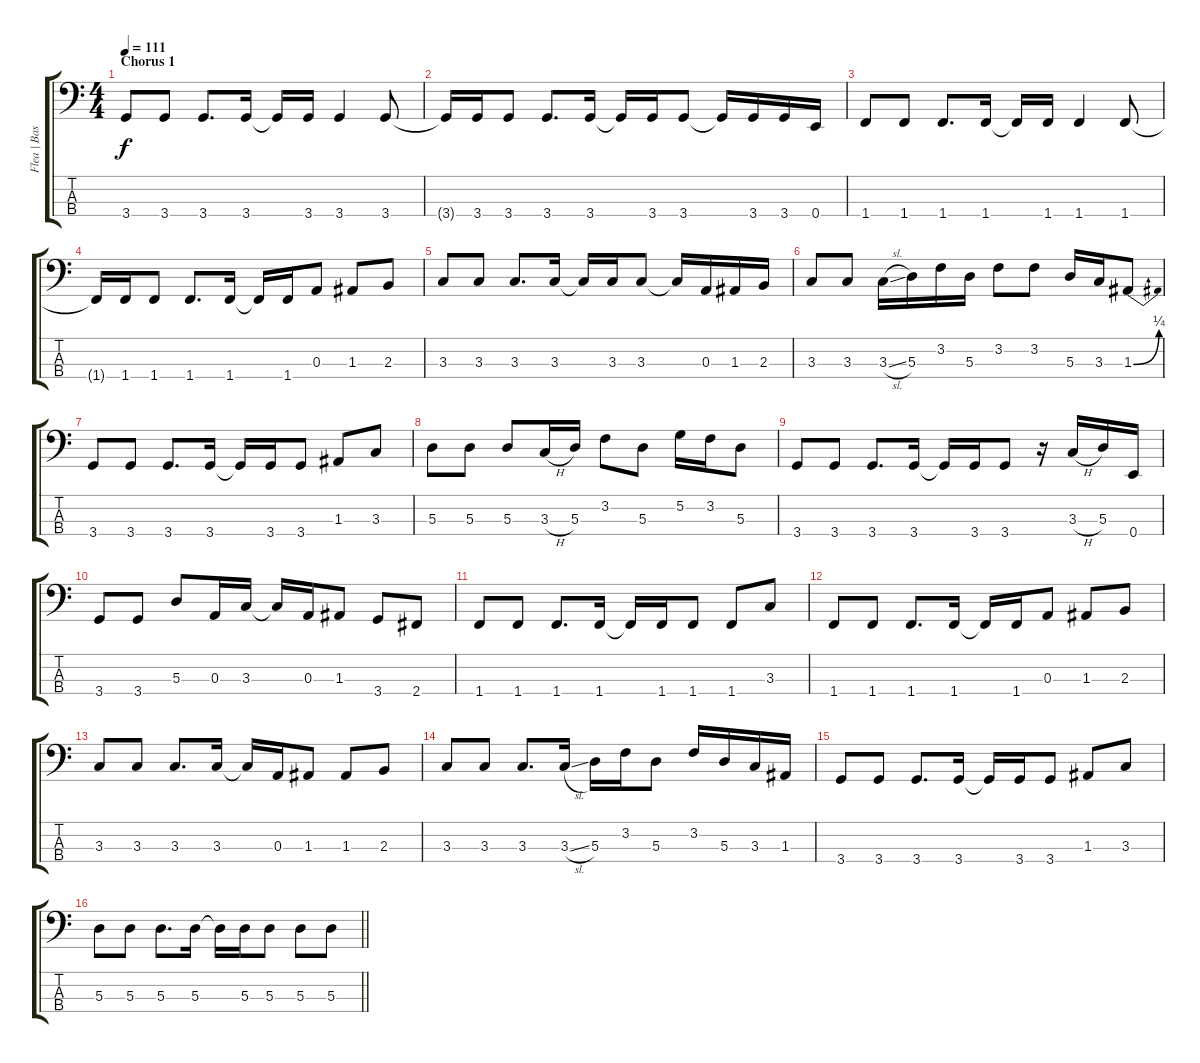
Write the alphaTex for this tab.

\track ("Flea | Bass" "Flea | Bas") {instrument electricbassfinger}
\staff {score tabs}
\tuning (G2 D2 A1 E1) {hide}
\ts (4 4)
\section ("" "Chorus 1")
\tempo 111
\clef f4
\ks c
3.4.8{dy f} 3.4.8 3.4.8{d} 3.4.16 3.4{t}.16 3.4.16 3.4.4 3.4.8 |
3.4{t}.16 3.4.16 3.4.8 3.4.8{d} 3.4.16 3.4{t}.16 3.4.16 3.4.8 3.4{t}.16 3.4.16 3.4.16 0.4.16 |
1.4.8 1.4.8 1.4.8{d} 1.4.16 1.4{t}.16 1.4.16 1.4.4 1.4.8 |
1.4{t}.16 1.4.16 1.4.8 1.4.8{d} 1.4.16 1.4{t}.16 1.4.16 0.3.8 1.3.8 2.3.8 |
3.3.8 3.3.8 3.3.8{d} 3.3.16 3.3{t}.16 3.3.16 3.3.8 3.3{t}.16 0.3.16 1.3.16 2.3.16 |
3.3.8 3.3.8 3.3{sl}.16 5.3.16 3.2.16 5.3.16 3.2.8 3.2.8 5.3.16 3.3.16 1.3{be (bend 0 0 60 1)}.8 |
3.4.8 3.4.8 3.4.8{d} 3.4.16 3.4{t}.16 3.4.16 3.4.8 1.3.8 3.3.8 |
5.3.8 5.3.8 5.3.8 3.3{h}.16 5.3.16 3.2.8 5.3.8 5.2.16 3.2.16 5.3.8 |
3.4.8 3.4.8 3.4.8{d} 3.4.16 3.4{t}.16 3.4.16 3.4.8 r.16 3.3{h}.16 5.3.16 0.4.16 |
3.4.8 3.4.8 5.3.8 0.3.16 3.3.16 3.3{t}.16 0.3.16 1.3.8 3.4.8 2.4.8 |
1.4.8 1.4.8 1.4.8{d} 1.4.16 1.4{t}.16 1.4.16 1.4.8 1.4.8 3.3.8 |
1.4.8 1.4.8 1.4.8{d} 1.4.16 1.4{t}.16 1.4.16 0.3.8 1.3.8 2.3.8 |
3.3.8 3.3.8 3.3.8{d} 3.3.16 3.3{t}.16 0.3.16 1.3.8 1.3.8 2.3.8 |
3.3.8 3.3.8 3.3.8{d} 3.3{sl}.16 5.3.16 3.2.16 5.3.8 3.2.16 5.3.16 3.3.16 1.3.16 |
3.4.8 3.4.8 3.4.8{d} 3.4.16 3.4{t}.16 3.4.16 3.4.8 1.3.8 3.3.8 |
\barLineRight lightlight
5.3.8 5.3.8 5.3.8{d} 5.3.16 5.3{t}.16 5.3.16 5.3.8 5.3.8 5.3{ss}.8
